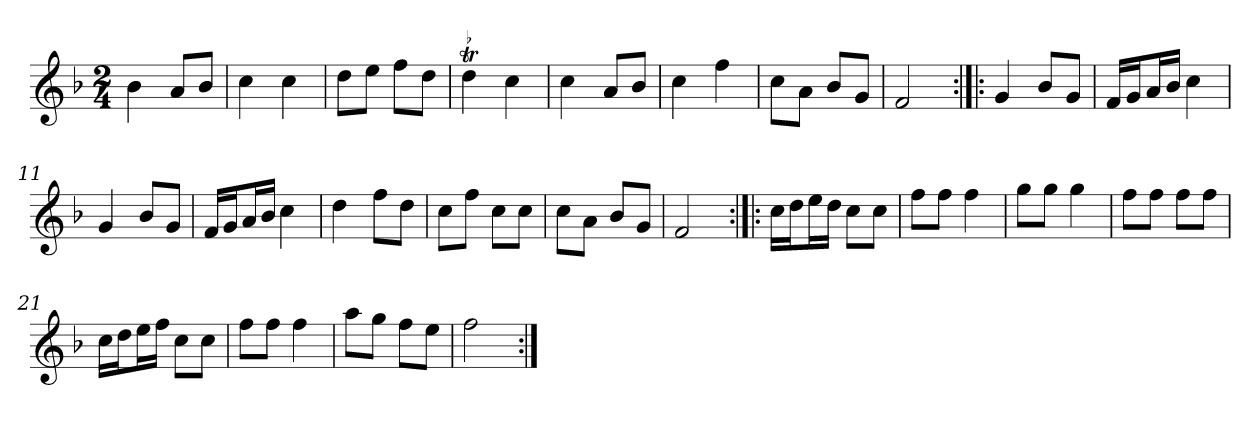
**kern
*part1
*staff1
*clefG2
*k[b-]
*F:
*M2/4
*MM120
=1
4b-
8a/L
8b-/J
=2
4cc
4cc
=3
8dd\L
8ee\J
8ff\L
8dd\J
=4
!LO:TR:acc=-
4ddt
4cc
=5
4cc
8a/L
8b-/J
=6
4cc
4ff
=7
8cc\L
8a\J
8b-/L
8g/J
=8
2f
=9:|!|:
4g
8b-/L
8g/J
=10
16f/LL
16g/J
16a/L
16b-/JJ
4cc
=11
4g
8b-/L
8g/J
=12
16f/LL
16g/J
16a/L
16b-/JJ
4cc
=13
4dd
8ff\L
8dd\J
=14
8cc\L
8ff\J
8cc\L
8cc\J
=15
8cc\L
8a\J
8b-/L
8g/J
=16
2f
=17:|!|:
16cc\LL
16dd\J
16ee\L
16dd\JJ
8cc\L
8cc\J
=18
8ff\L
8ff\J
4ff
=19
8gg\L
8gg\J
4gg
=20
8ff\L
8ff\J
8ff\L
8ff\J
=21
16cc\LL
16dd\J
16ee\L
16ff\JJ
8cc\L
8cc\J
=22
8ff\L
8ff\J
4ff
=23
8aa\L
8gg\J
8ff\L
8ee\J
=24
2ff
=:|!
*-
